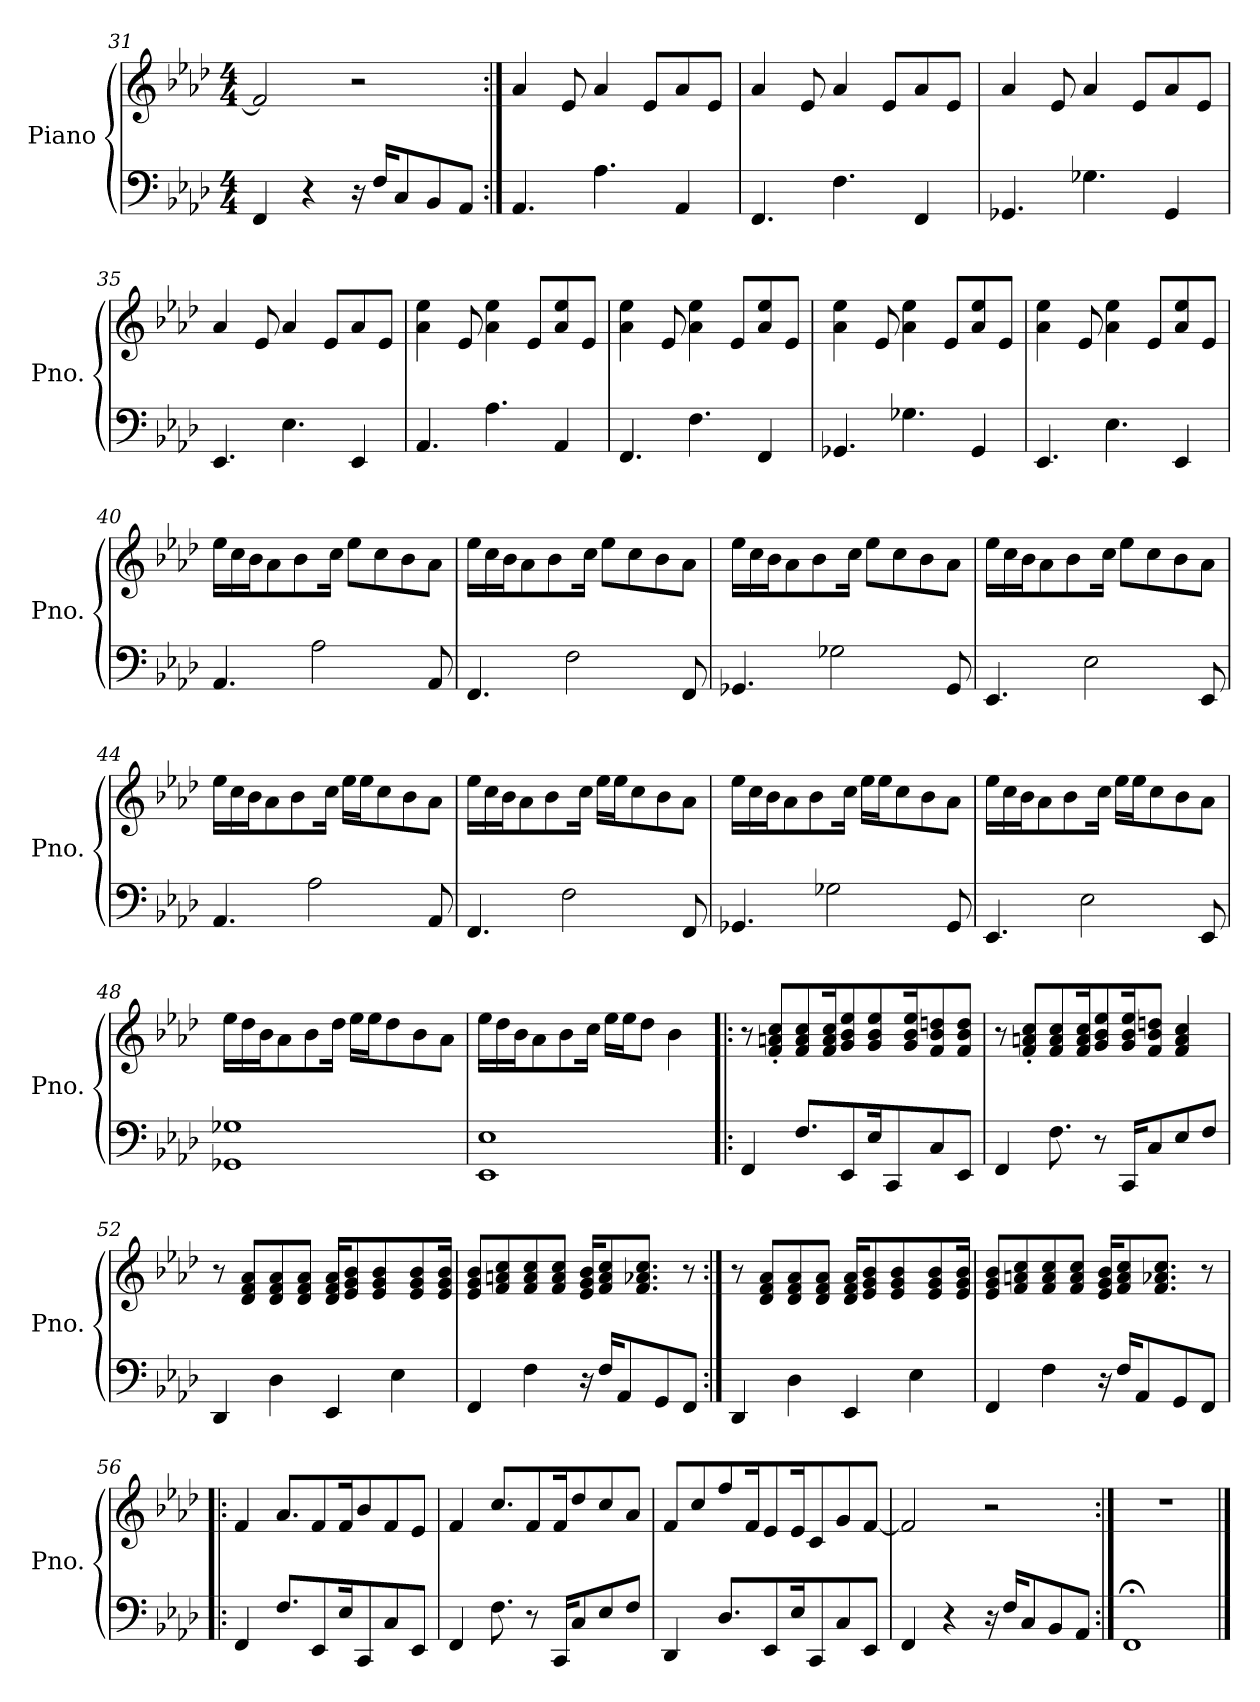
**kern	**kern
*part1	*part1
*staff2	*staff1
*I"Piano	*
*I'Pno.	*
*clefF4	*clefG2
*k[b-e-a-d-]	*k[b-e-a-d-]
*A-:	*A-:
*M4/4	*M4/4
=31	=31
4FF/	2f/]
4r	.
16r	2r
16F/KL	.
8C/	.
8BB-/	.
8AA-/J	.
!!LO:LB:g=z
=32:|!	=32:|!
4.AA-/	4a-/
.	8e-/
4.A-\	4a-/
.	8e-/L
4AA-/	8a-/
.	8e-/J
=33	=33
4.FF/	4a-/
.	8e-/
4.F\	4a-/
.	8e-/L
4FF/	8a-/
.	8e-/J
=34	=34
4.GG-X/	4a-/
.	8e-/
4.G-X\	4a-/
.	8e-/L
4GG-/	8a-/
.	8e-/J
=35	=35
4.EE-/	4a-/
.	8e-/
4.E-\	4a-/
.	8e-/L
4EE-/	8a-/
.	8e-/J
!!LO:PB:g=z
=36	=36
4.AA-/	4a-\ 4ee-\
.	8e-/
4.A-\	4a-\ 4ee-\
.	8e-/L
4AA-/	8a-/ 8ee-/
.	8e-/J
=37	=37
4.FF/	4a-\ 4ee-\
.	8e-/
4.F\	4a-\ 4ee-\
.	8e-/L
4FF/	8a-/ 8ee-/
.	8e-/J
=38	=38
4.GG-X/	4a-\ 4ee-\
.	8e-/
4.G-X\	4a-\ 4ee-\
.	8e-/L
4GG-/	8a-/ 8ee-/
.	8e-/J
=39	=39
4.EE-/	4a-\ 4ee-\
.	8e-/
4.E-\	4a-\ 4ee-\
.	8e-/L
4EE-/	8a-/ 8ee-/
.	8e-/J
!!LO:LB:g=z
=40	=40
4.AA-/	16ee-\LL
.	16cc\
.	16b-\J
.	8a-\
.	8b-\
2A-\	.
.	16cc\Jk
.	8ee-\L
.	8cc\
.	8b-\
8AA-/	8a-\J
=41	=41
4.FF/	16ee-\LL
.	16cc\
.	16b-\J
.	8a-\
.	8b-\
2F\	.
.	16cc\Jk
.	8ee-\L
.	8cc\
.	8b-\
8FF/	8a-\J
!!LO:LB:g=z
=42	=42
4.GG-X/	16ee-\LL
.	16cc\
.	16b-\J
.	8a-\
.	8b-\
2G-X\	.
.	16cc\Jk
.	8ee-\L
.	8cc\
.	8b-\
8GG-/	8a-\J
=43	=43
4.EE-/	16ee-\LL
.	16cc\
.	16b-\J
.	8a-\
.	8b-\
2E-\	.
.	16cc\Jk
.	8ee-\L
.	8cc\
.	8b-\
8EE-/	8a-\J
!!LO:LB:g=z
=44	=44
4.AA-/	16ee-\LL
.	16cc\
.	16b-\J
.	8a-\
.	8b-\
2A-\	.
.	16cc\Jk
.	16ee-\LL
.	16ee-\J
.	8cc\
.	8b-\
8AA-/	8a-\J
=45	=45
4.FF/	16ee-\LL
.	16cc\
.	16b-\J
.	8a-\
.	8b-\
2F\	.
.	16cc\Jk
.	16ee-\LL
.	16ee-\J
.	8cc\
.	8b-\
8FF/	8a-\J
!!LO:LB:g=z
=46	=46
4.GG-X/	16ee-\LL
.	16cc\
.	16b-\J
.	8a-\
.	8b-\
2G-X\	.
.	16cc\Jk
.	16ee-\LL
.	16ee-\J
.	8cc\
.	8b-\
8GG-/	8a-\J
=47	=47
4.EE-/	16ee-\LL
.	16cc\
.	16b-\J
.	8a-\
.	8b-\
2E-\	.
.	16cc\Jk
.	16ee-\LL
.	16ee-\J
.	8cc\
.	8b-\
8EE-/	8a-\J
!!LO:PB:g=z
=48	=48
1GG-X 1G-X	16ee-\LL
.	16dd-\
.	16b-\J
.	8a-\
.	8b-\
.	16dd-\Jk
.	16ee-\LL
.	16ee-\J
.	8dd-\
.	8b-\
.	8a-\J
=49	=49
1EE- 1E-	16ee-\LL
.	16dd-\
.	16b-\J
.	8a-\
.	8b-\
.	16cc\Jk
.	16ee-\LL
.	16ee-\J
.	8dd-\J
.	4b-\
!!LO:LB:g=z
=50!|:	=50!|:
4FF/	8r
.	8f/' 8an/' 8cc/'L
8.F/L	8f/ 8a/ 8cc/
.	16f/ 16a/ 16cc/K
8EE-/	8g/ 8b-/ 8ee-/
16E-/K	8g/ 8b-/ 8ee-/
8CC/	.
.	16g/ 16b-/ 16ee-/K
8C/	8f/ 8b-/ 8ddn/
8EE-/J	8f/ 8b-/ 8dd/J
=51	=51
4FF/	8r
.	8f/' 8an/' 8cc/'L
8.F\	8f/ 8a/ 8cc/
.	16f/ 16a/ 16cc/K
8r	8g/ 8b-/ 8ee-/
16CC/KL	16g/ 16b-/ 16ee-/K
8C/	8f/ 8b-/ 8ddn/J
8E-/	4f/ 4a/ 4cc/
8F/J	.
!!LO:LB:g=z
=52	=52
4DD-/	8r
.	8d-/ 8f/ 8a-/L
4D-\	8d-/ 8f/ 8a-/
.	8d-/ 8f/ 8a-/J
4EE-/	16d-/ 16f/ 16a-/KL
.	8e-/ 8g/ 8b-/
.	8e-/ 8g/ 8b-/
4E-\	.
.	8e-/ 8g/ 8b-/
.	16e-/ 16g/ 16b-/Jk
=53	=53
4FF/	8e-/ 8g/ 8b-/L
.	8f/ 8an/ 8cc/
4F\	8f/ 8a/ 8cc/
.	8f/ 8a/ 8cc/J
16r	16e-/ 16g/ 16b-/KL
16F/KL	8f/ 8a/ 8cc/
8AA-/	.
.	8.f/ 8.a-X/ 8.cc/J
8GG/	.
8FF/J	8r
!!LO:LB:g=z
=54:|!	=54:|!
4DD-/	8r
.	8d-/ 8f/ 8a-/L
4D-\	8d-/ 8f/ 8a-/
.	8d-/ 8f/ 8a-/J
4EE-/	16d-/ 16f/ 16a-/KL
.	8e-/ 8g/ 8b-/
.	8e-/ 8g/ 8b-/
4E-\	.
.	8e-/ 8g/ 8b-/
.	16e-/ 16g/ 16b-/Jk
=55	=55
4FF/	8e-/ 8g/ 8b-/L
.	8f/ 8an/ 8cc/
4F\	8f/ 8a/ 8cc/
.	8f/ 8a/ 8cc/J
16r	16e-/ 16g/ 16b-/KL
16F/KL	8f/ 8a/ 8cc/
8AA-/	.
.	8.f/ 8.a-X/ 8.cc/J
8GG/	.
8FF/J	8r
!!LO:LB:g=z
=56!|:	=56!|:
4FF/	4f/
8.F/L	8.a-/L
8EE-/	8f/
16E-/K	16f/K
8CC/	8b-/
8C/	8f/
8EE-/J	8e-/J
=57	=57
4FF/	4f/
8.F\	8.cc/L
8r	8f/
16CC/KL	16f/K
8C/	8dd-/
8E-/	8cc/
8F/J	8a-/J
=58	=58
4DD-/	8f/L
.	8cc/
8.D-/L	8ff/
.	16f/K
8EE-/	8e-/
16E-/K	16e-/K
8CC/	8c/
8C/	8g/
8EE-/J	[8f/J
=59	=59
4FF/	2f/]
4r	.
16r	2r
16F/KL	.
8C/	.
8BB-/	.
8AA-/J	.
=60:|!	=60:|!
1FF;<	1r
==	==
*-	*-
